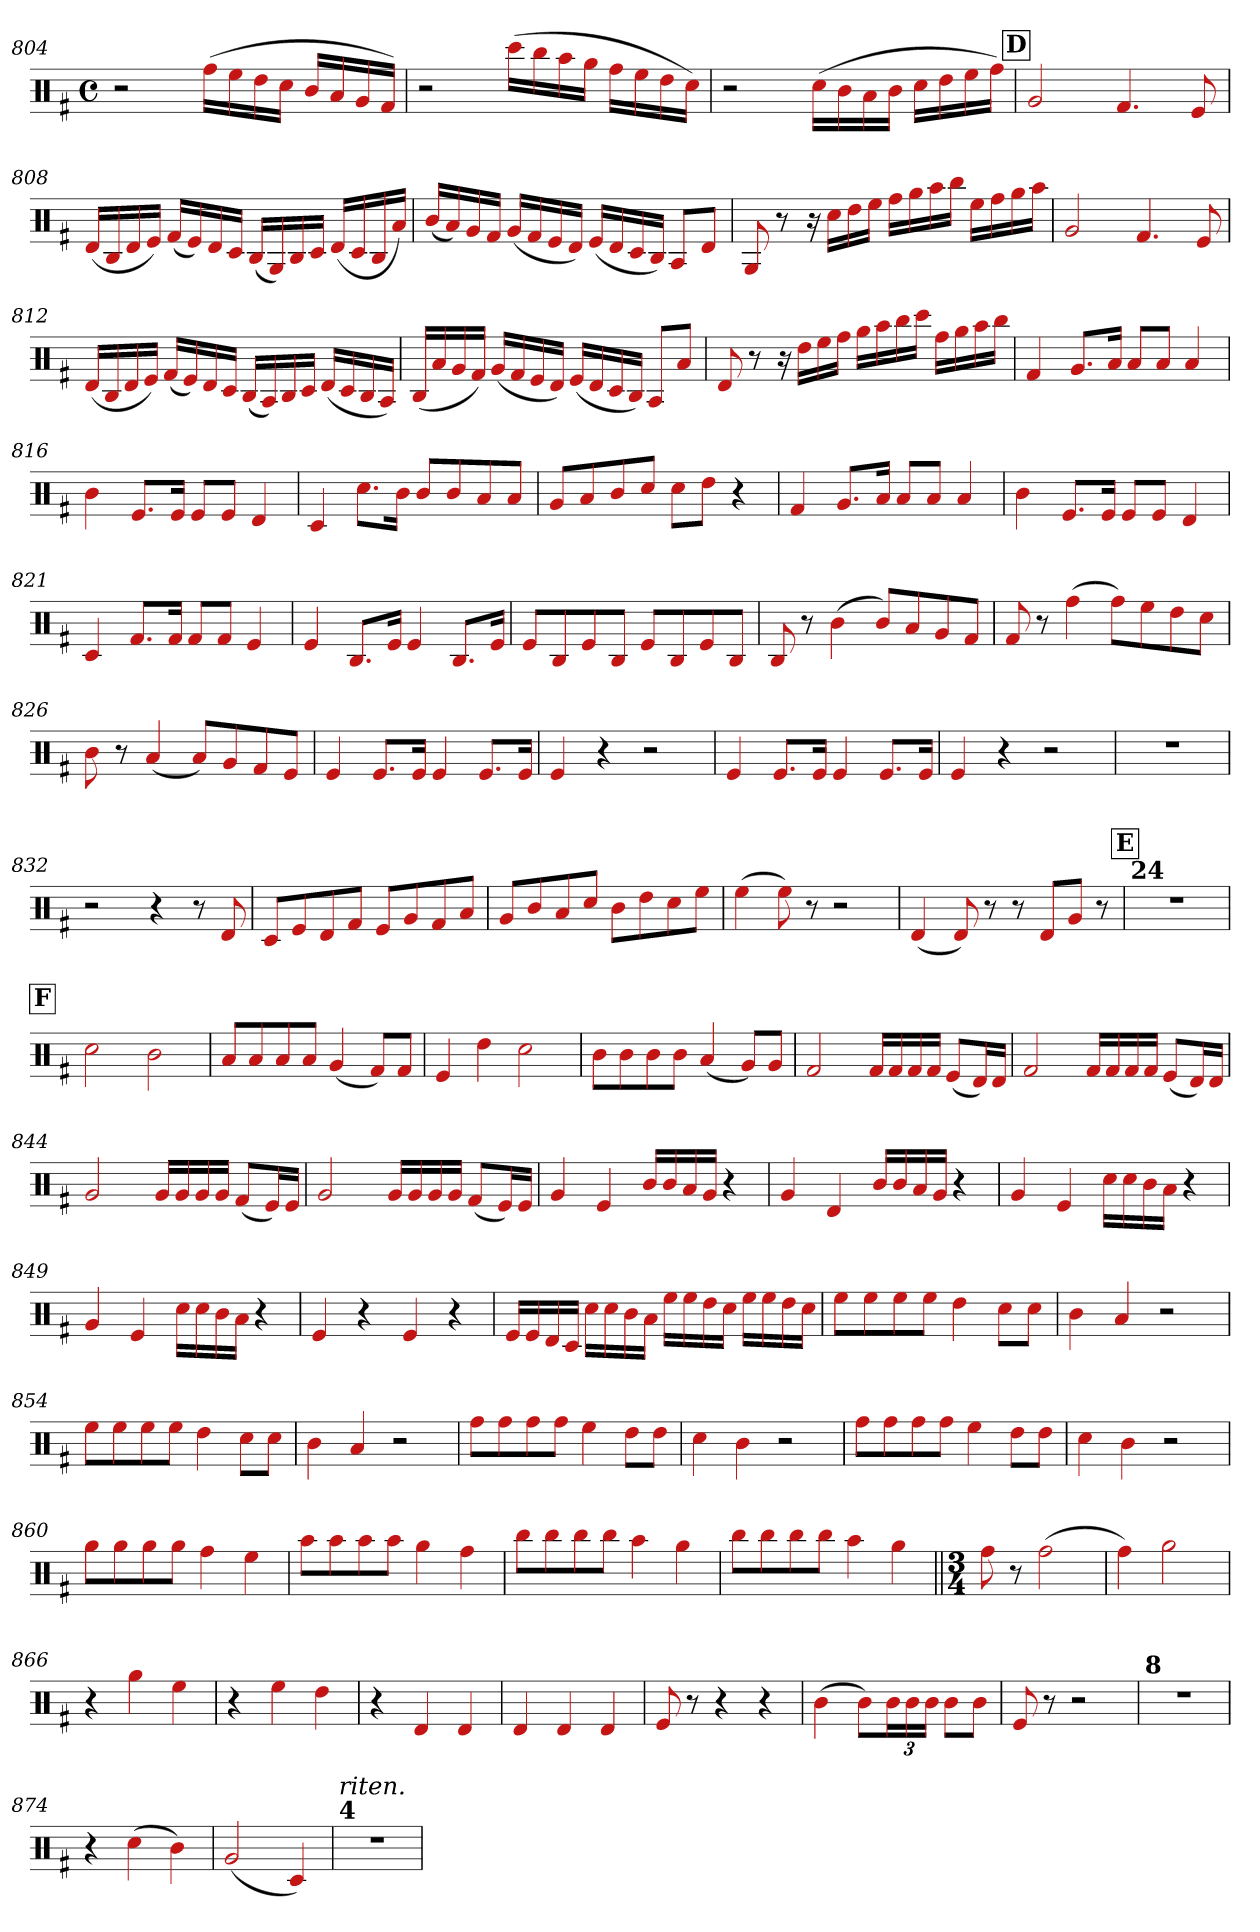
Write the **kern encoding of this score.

**kern
*part1
*staff1
*clefX
*k[f#]
*M4/4
*met(c)
=804
2r
(16ff\LL
16ee\
16dd\
16cc\JJ
16b/LL
16a/
16g/
16f/JJ)
!!LO:LB:g=z
=805
2r
(16ccc\LL
16bb\
16aa\
16gg\JJ
16ff\LL
16ee\
16dd\
16cc\JJ)
=806
2r
(16cc\LL
16b\
16a\
16b\JJ
16cc\LL
16dd\
16ee\
16ff\JJ)
!!LO:REH:place=s1:a:B:fs=13:t=D
=807
2g/
4.f/
8e/
=808
(16d/LL
16B/
16d/
16e/JJ)
(16f/LL
16e/)
16d/
16c/JJ
(16B/LL
16G/)
16B/
16c/JJ
(16d/LL
16c/
16B/
16a/JJ)
!!LO:LB:g=z
=809
(16b/LL
16a/)
16g/
16f/JJ
(16g/LL
16f/
16e/
16d/JJ)
(16e/LL
16d/
16c/
16B/JJ)
8A/L
8d/J
=810
8G/
8r
16r
16cc\LL
16dd\
16ee\JJ
16ff\LL
16gg\
16aa\
16bb\JJ
16ee\LL
16ff\
16gg\
16aa\JJ
=811
2g/
4.f/
8e/
!!LO:LB:g=z
=812
(16d/LL
16B/
16d/
16e/JJ)
(16f/LL
16e/)
16d/
16c#X/JJ
(16B/LL
16A#X/)
16B/
16c/JJ
(16d/LL
16c/
16B/
16A/JJ)
=813
(16B/LL
16an/
16g/
16f/JJ)
(16g/LL
16f/
16e/
16d#X/JJ)
(16e/LL
16dn/
16c#X/
16B/JJ)
8A/L
8a/J
!!LO:LB:g=z
=814
8d/
8r
16r
16dd\LL
16ee\
16ff\JJ
16gg\LL
16aa\
16bb\
16ccc\JJ
16ff\LL
16gg\
16aa\
16bb\JJ
=815
4f/
8.g/L
16a/Jk
8a/L
8a/J
4a#X/
=816
4b\
8.e/L
16e/Jk
8e/L
8e-X/J
4d/
=817
4c/
8.ccn\L
16b\Jk
8b/L
8b-X/
8a/
8a-X/J
!!LO:LB:g=z
=818
8g/L
8an/
8b/
8cc/J
8cc#X\L
8dd\J
4r
=819
4f/
8.g/L
16a/Jk
8a/L
8a/J
4a#X/
=820
4b\
8.e/L
16e/Jk
8e/L
8e-X/J
4d/
=821
4c#X/
8.f/L
16f/Jk
8f/L
8fn/J
4e/
=822
4e-X/
8.B-X/L
16e/Jk
4e/
8.B/L
16e/Jk
!!LO:LB:g=z
=823
8e-X/L
8B-X/
8e/
8B/J
8e/L
8B/
8e/
8B/J
=824
8Bn/
8r
(4bn\
8b/L)
8a/
8g#X/
8f/J
=825
8fn/
8r
(4ffn\
8ff\L)
8ee-X\
8dd\
8ccn\J
=826
8b-X\
8r
(4a#X/
8a/L)
8g#X/
8f#X/
8en/J
=827
4e-X/
8.e/L
16e/Jk
4e/
8.e/L
16e/Jk
!!LO:LB:g=z
=828
4e-X/
4r
2r
=829
4e-X/
8.e/L
16e/Jk
4e/
8.e/L
16e/Jk
=830
4e-X/
4r
2r
=831
1r
=832
2r
4r
8r
8d/
=833
8c/L
8e/
8d/
8f/J
8e/L
8g/
8f/
8a/J
=834
8g/L
8b-X/
8a/
8cc/J
8bn\L
8dd\
8cc\
8ee\J
=835
(4ee\
8ee\)
8r
2r
!!LO:LB:g=z
=836
(4d/
8d/)
8r
8r
8d/L
8g/J
8r
!!LO:REH:place=s1:a:B:fs=13:t=E
=837
!LO:TX:a:B:t=24
1r
!!LO:REH:place=s1:a:B:fs=13:t=F
=838
2cc\
2b\
=839
8a/L
8a/
8a/
8a/J
(4g/
8f/L)
8f/J
=840
4e/
4dd\
2cc#X\
=841
8b\L
8b\
8b\
8b\J
(4a/
8g#X/L)
8g/J
=842
2f/
16f/LL
16f/
16f/
16f/JJ
(8e/L
16d/L)
16d/JJ
!!LO:LB:g=z
=843
2f/
16f/LL
16f/
16f/
16f/JJ
(8e/L
16d/L)
16d/JJ
=844
2g/
16g/LL
16g/
16g/
16g/JJ
(8fn/L
16e-X/L)
16e/JJ
=845
2g/
16g/LL
16g/
16g/
16g/JJ
(8fn/L
16e-X/L)
16e/JJ
=846
4g/
4e-X/
16bn/LL
16b/
16a#X/
16g#X/JJ
4r
!!LO:LB:g=z
=847
4gn/
4d-X/
16b/LL
16b/
16a#X/
16g#X/JJ
4r
=848
4g#X/
4en/
16ccn\LL
16cc\
16b\
16an\JJ
4r
=849
4g#X/
4e/
16cc\LL
16cc\
16b\
16a\JJ
4r
=850
4e/
4r
4e/
4r
=851
16e/LL
16e/
16d/
16c/JJ
16cc\LL
16cc\
16b\
16a\JJ
16ee\LL
16ee\
16dd\
16cc\JJ
16ee\LL
16ee\
16dd\
16cc\JJ
!!LO:PB:g=z
=852
8ee\L
8ee\
8ee\
8ee\J
4dd\
8cc\L
8cc\J
=853
4b\
4a/
2r
=854
8ee\L
8ee\
8ee\
8ee\J
4dd\
8cc\L
8cc\J
=855
4b\
4a/
2r
=856
8ffn\L
8ff\
8ff\
8ff\J
4ee\
8dd\L
8dd\J
=857
4cc\
4b\
2r
=858
8ffn\L
8ff\
8ff\
8ff\J
4ee\
8dd\L
8dd\J
=859
4cc\
4b\
2r
!!LO:LB:g=z
=860
8gg\L
8gg\
8gg\
8gg\J
4ffn\
4ee\
=861
8aa\L
8aa\
8aa\
8aa\J
4gg\
4ffn\
=862
8bb-X\L
8bb\
8bb\
8bb\J
4aa-X\
4gg\
=863
8bb-X\L
8bb\
8bb\
8bb\J
4aa-X\
4gg\
=864||
*M3/4
8ff\
8r
(2ff\
=865
4ff\)
2gg\
=866
4r
4gg\
4ee-X\
!!LO:LB:g=z
=867
4r
4ee-X\
4ddn\
=868
4r
4d-X/
4d/
=869
4d-X/
4d/
4d/
=870
8en/
8r
4r
4r
=871
(4b-X\
8b\L)
*Xbrackettup
24b\L
24b\
24b\JJ
8b\L
8b\J
=872
8e-X/
8r
2r
=873
!LO:TX:a:B:t=8
2.r
=874
4r
(4cc#X\
4b-X\)
=875
(2g/
4c#X/)
=876
!LO:TX:a:B:t=4
!LO:TX:a:i:t=riten.
2.r
=
*-
